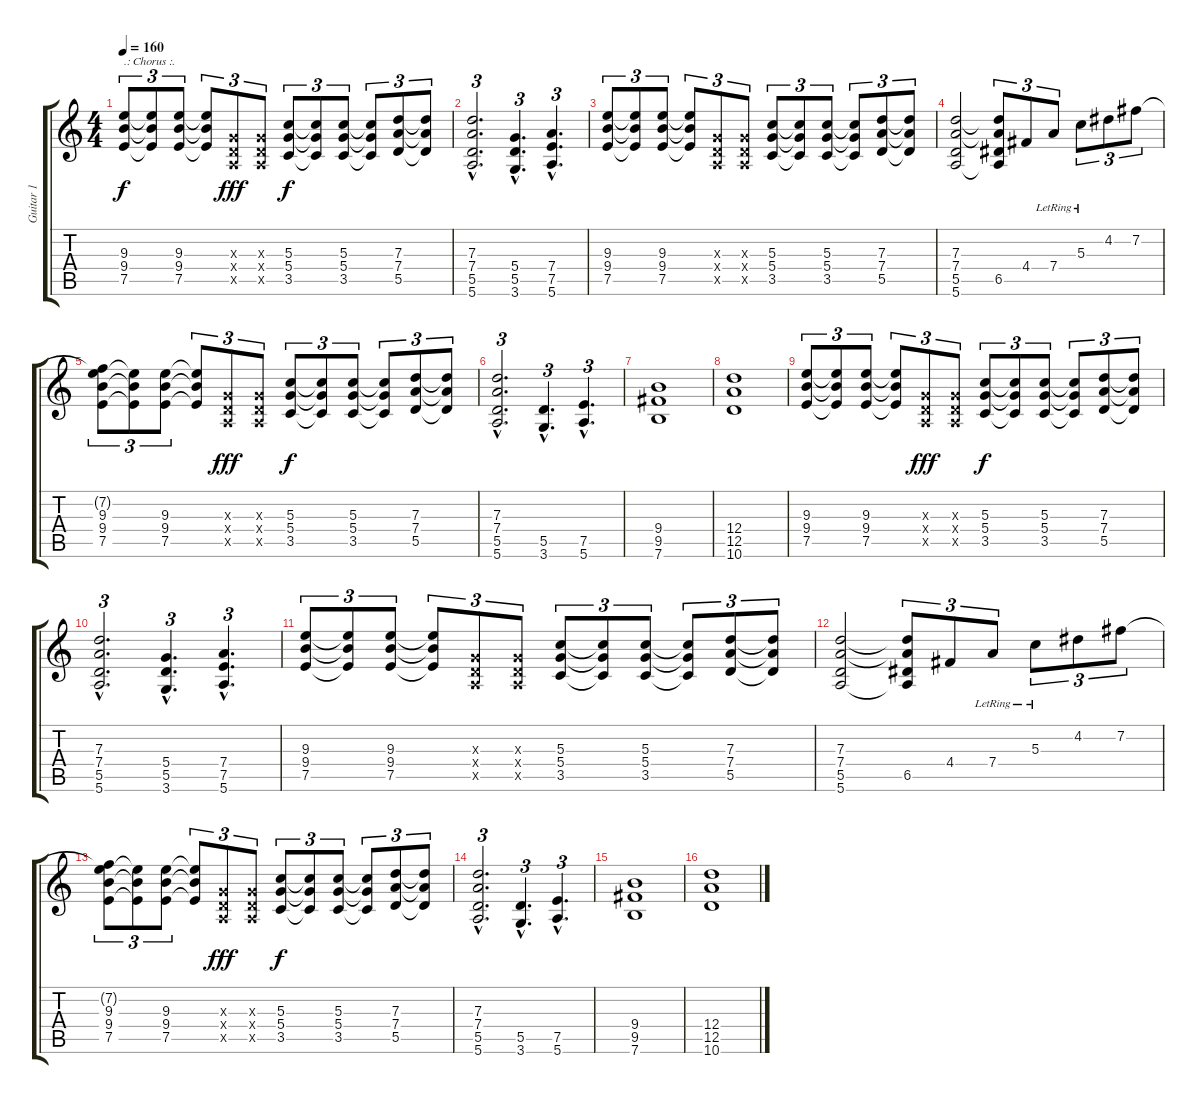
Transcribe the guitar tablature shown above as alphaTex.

\track ("Guitar 1" "Guitar 1") {instrument distortionguitar}
\staff {score tabs}
\tuning (E4 B3 G3 D3 A2 E2) {hide}
\ts (4 4)
\tempo 160
\clef g2
\ks c
(9.3 9.4 7.5).8{tu (3 2) txt ".: Chorus :." dy f} (9.3{t} 9.4{t} 7.5{t}).8{tu (3 2)} (9.3 9.4 7.5).8{tu (3 2)} (9.3{t} 9.4{t} 7.5{t}).8{tu (3 2)} (0.3{x} 0.4{x} 0.5{x}).8{tu (3 2) dy fff} (0.3{x} 0.4{x} 0.5{x}).8{tu (3 2)} (5.3 5.4 3.5).8{tu (3 2) dy f} (5.3{t} 5.4{t} 3.5{t}).8{tu (3 2)} (5.3 5.4 3.5).8{tu (3 2)} (5.3{t} 5.4{t} 3.5{t}).8{tu (3 2)} (7.3 7.4 5.5).8{tu (3 2)} (7.3{t} 7.4{t} 5.5{t}).8{tu (3 2)} |
(7.3{hac} 7.4{hac} 5.5{hac} 5.6{hac}).2{d tu (3 2)} (5.4{hac} 5.5{hac} 3.6{hac}).4{d tu (3 2)} (7.4{hac} 7.5{hac} 5.6{hac}).4{d tu (3 2)} |
(9.3 9.4 7.5).8{tu (3 2)} (9.3{t} 9.4{t} 7.5{t}).8{tu (3 2)} (9.3 9.4 7.5).8{tu (3 2)} (9.3{t} 9.4{t} 7.5{t}).8{tu (3 2)} (0.3{x} 0.4{x} 0.5{x}).8{tu (3 2)} (0.3{x} 0.4{x} 0.5{x}).8{tu (3 2)} (5.3 5.4 3.5).8{tu (3 2)} (5.3{t} 5.4{t} 3.5{t}).8{tu (3 2)} (5.3 5.4 3.5).8{tu (3 2)} (5.3{t} 5.4{t} 3.5{t}).8{tu (3 2)} (7.3 7.4 5.5).8{tu (3 2)} (7.3{t} 7.4{t} 5.5{t}).8{tu (3 2)} |
(7.3 7.4 5.5 5.6).2 (7.3{t} 7.4{t} 6.5 5.6{t}).8{tu (3 2)} 4.4.8{tu (3 2)} 7.4{lr}.8{tu (3 2)} 5.3{lr}.8{tu (3 2)} 4.2.8{tu (3 2)} 7.2.8{tu (3 2)} |
(7.2{t} 9.3 9.4 7.5).8{tu (3 2)} (9.3{t} 9.4{t} 7.5{t}).8{tu (3 2)} (9.3 9.4 7.5).8{tu (3 2)} (9.3{t} 9.4{t} 7.5{t}).8{tu (3 2)} (0.3{x} 0.4{x} 0.5{x}).8{tu (3 2) dy fff} (0.3{x} 0.4{x} 0.5{x}).8{tu (3 2)} (5.3 5.4 3.5).8{tu (3 2) dy f} (5.3{t} 5.4{t} 3.5{t}).8{tu (3 2)} (5.3 5.4 3.5).8{tu (3 2)} (5.3{t} 5.4{t} 3.5{t}).8{tu (3 2)} (7.3 7.4 5.5).8{tu (3 2)} (7.3{t} 7.4{t} 5.5{t}).8{tu (3 2)} |
(7.3{hac} 7.4{hac} 5.5{hac} 5.6{hac}).2{d tu (3 2)} (5.5{hac} 3.6{hac}).4{d tu (3 2)} (7.5{hac} 5.6{hac}).4{d tu (3 2)} |
(9.4 9.5 7.6).1 |
(12.4 12.5 10.6).1 |
(9.3 9.4 7.5).8{tu (3 2)} (9.3{t} 9.4{t} 7.5{t}).8{tu (3 2)} (9.3 9.4 7.5).8{tu (3 2)} (9.3{t} 9.4{t} 7.5{t}).8{tu (3 2)} (0.3{x} 0.4{x} 0.5{x}).8{tu (3 2) dy fff} (0.3{x} 0.4{x} 0.5{x}).8{tu (3 2)} (5.3 5.4 3.5).8{tu (3 2) dy f} (5.3{t} 5.4{t} 3.5{t}).8{tu (3 2)} (5.3 5.4 3.5).8{tu (3 2)} (5.3{t} 5.4{t} 3.5{t}).8{tu (3 2)} (7.3 7.4 5.5).8{tu (3 2)} (7.3{t} 7.4{t} 5.5{t}).8{tu (3 2)} |
(7.3{hac} 7.4{hac} 5.5{hac} 5.6{hac}).2{d tu (3 2)} (5.4{hac} 5.5{hac} 3.6{hac}).4{d tu (3 2)} (7.4{hac} 7.5{hac} 5.6{hac}).4{d tu (3 2)} |
(9.3 9.4 7.5).8{tu (3 2)} (9.3{t} 9.4{t} 7.5{t}).8{tu (3 2)} (9.3 9.4 7.5).8{tu (3 2)} (9.3{t} 9.4{t} 7.5{t}).8{tu (3 2)} (0.3{x} 0.4{x} 0.5{x}).8{tu (3 2)} (0.3{x} 0.4{x} 0.5{x}).8{tu (3 2)} (5.3 5.4 3.5).8{tu (3 2)} (5.3{t} 5.4{t} 3.5{t}).8{tu (3 2)} (5.3 5.4 3.5).8{tu (3 2)} (5.3{t} 5.4{t} 3.5{t}).8{tu (3 2)} (7.3 7.4 5.5).8{tu (3 2)} (7.3{t} 7.4{t} 5.5{t}).8{tu (3 2)} |
(7.3 7.4 5.5 5.6).2 (7.3{t} 7.4{t} 6.5 5.6{t}).8{tu (3 2)} 4.4.8{tu (3 2)} 7.4{lr}.8{tu (3 2)} 5.3{lr}.8{tu (3 2)} 4.2.8{tu (3 2)} 7.2.8{tu (3 2)} |
(7.2{t} 9.3 9.4 7.5).8{tu (3 2)} (9.3{t} 9.4{t} 7.5{t}).8{tu (3 2)} (9.3 9.4 7.5).8{tu (3 2)} (9.3{t} 9.4{t} 7.5{t}).8{tu (3 2)} (0.3{x} 0.4{x} 0.5{x}).8{tu (3 2) dy fff} (0.3{x} 0.4{x} 0.5{x}).8{tu (3 2)} (5.3 5.4 3.5).8{tu (3 2) dy f} (5.3{t} 5.4{t} 3.5{t}).8{tu (3 2)} (5.3 5.4 3.5).8{tu (3 2)} (5.3{t} 5.4{t} 3.5{t}).8{tu (3 2)} (7.3 7.4 5.5).8{tu (3 2)} (7.3{t} 7.4{t} 5.5{t}).8{tu (3 2)} |
(7.3{hac} 7.4{hac} 5.5{hac} 5.6{hac}).2{d tu (3 2)} (5.5{hac} 3.6{hac}).4{d tu (3 2)} (7.5{hac} 5.6{hac}).4{d tu (3 2)} |
(9.4 9.5 7.6).1 |
(12.4 12.5 10.6).1
